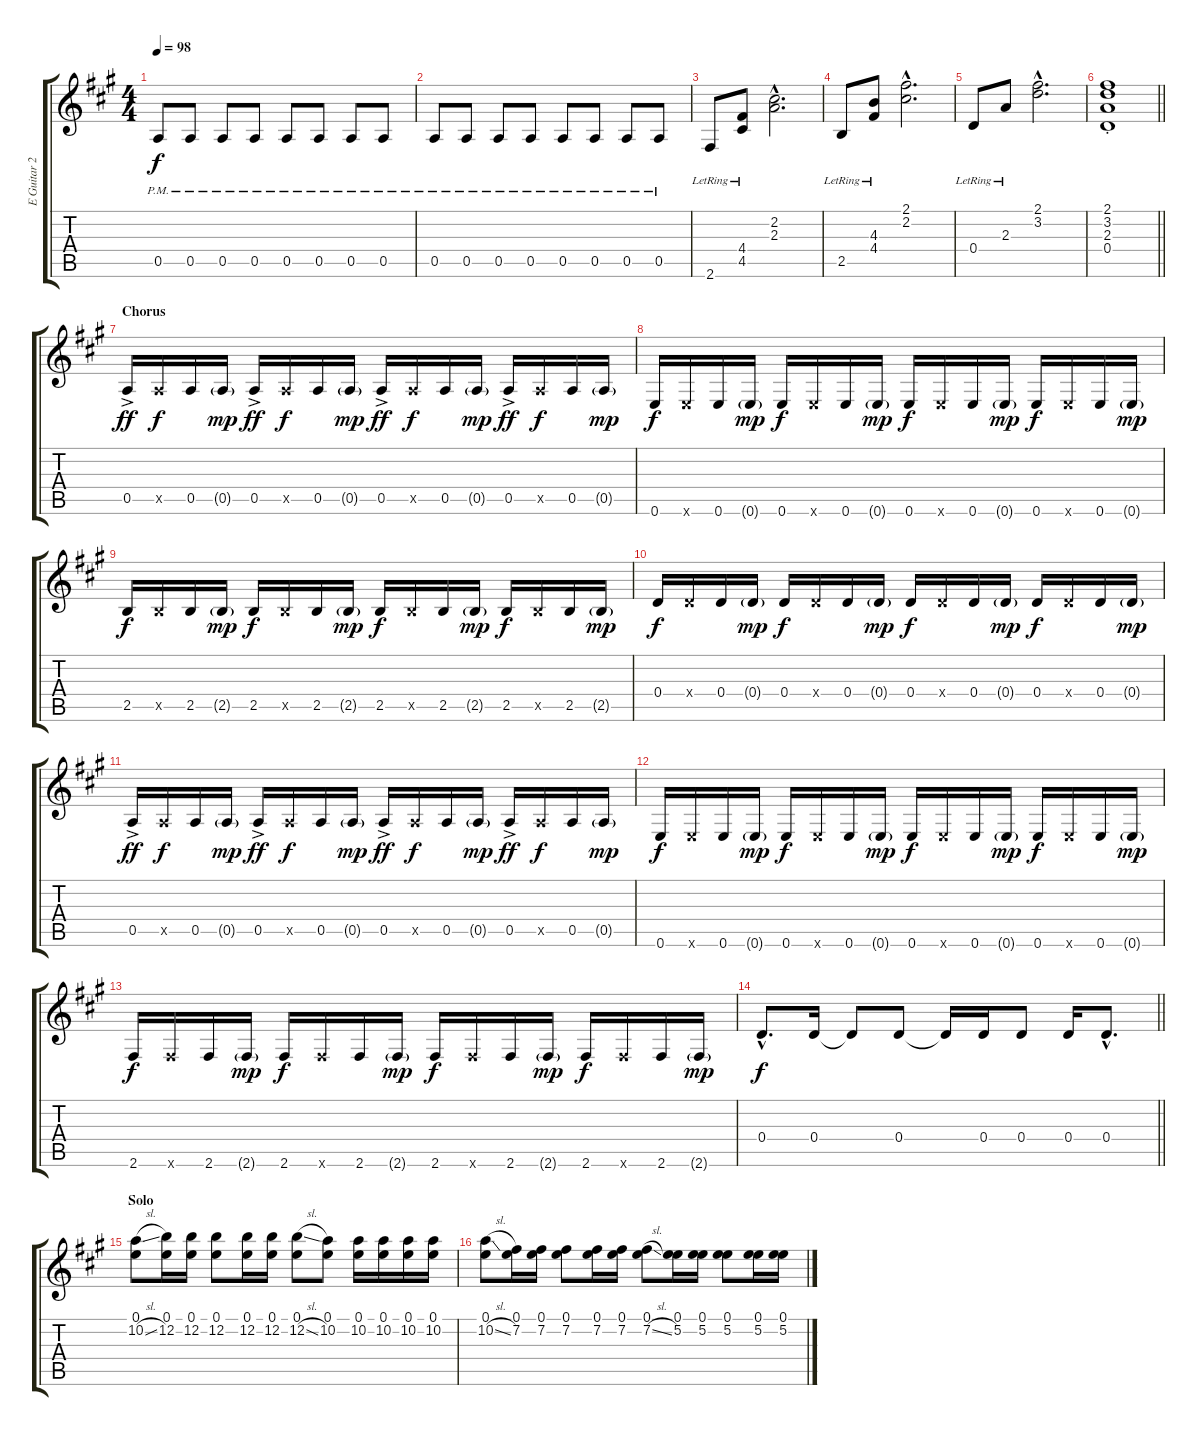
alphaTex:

\track ("E Guitar 2" "E Guitar 2") {instrument overdrivenguitar}
\staff {score tabs}
\tuning (E4 B3 G3 D3 A2 E2) {hide}
\ts (4 4)
\tempo 98
\clef g2
\ks a
0.5{pm}.8{dy f} 0.5{pm}.8 0.5{pm}.8 0.5{pm}.8 0.5{pm}.8 0.5{pm}.8 0.5{pm}.8 0.5{pm}.8 |
0.5{pm}.8 0.5{pm}.8 0.5{pm}.8 0.5{pm}.8 0.5{pm}.8 0.5{pm}.8 0.5{pm}.8 0.5{pm}.8 |
2.6{lr}.8 (4.4{lr} 4.5{lr}).8 (2.2{hac} 2.3{hac}).2{d} |
2.5{lr}.8 (4.3{lr} 4.4{lr}).8 (2.1{hac} 2.2{hac}).2{d} |
0.4{lr}.8 2.3{lr}.8 (2.1{hac} 3.2{hac}).2{d} |
\barLineRight lightlight
(2.1{st} 3.2{st} 2.3{st} 0.4{st}).1 |
\section ("" "Chorus")
0.5{ac}.16{dy ff} 0.5{x}.16{dy f} 0.5.16 0.5{g}.16{dy mp} 0.5{ac}.16{dy ff} 0.5{x}.16{dy f} 0.5.16 0.5{g}.16{dy mp} 0.5{ac}.16{dy ff} 0.5{x}.16{dy f} 0.5.16 0.5{g}.16{dy mp} 0.5{ac}.16{dy ff} 0.5{x}.16{dy f} 0.5.16 0.5{g}.16{dy mp} |
0.6.16{dy f} 0.6{x}.16 0.6.16 0.6{g}.16{dy mp} 0.6.16{dy f} 0.6{x}.16 0.6.16 0.6{g}.16{dy mp} 0.6.16{dy f} 0.6{x}.16 0.6.16 0.6{g}.16{dy mp} 0.6.16{dy f} 0.6{x}.16 0.6.16 0.6{g}.16{dy mp} |
2.5.16{dy f} 2.5{x}.16 2.5.16 2.5{g}.16{dy mp} 2.5.16{dy f} 2.5{x}.16 2.5.16 2.5{g}.16{dy mp} 2.5.16{dy f} 2.5{x}.16 2.5.16 2.5{g}.16{dy mp} 2.5.16{dy f} 2.5{x}.16 2.5.16 2.5{g}.16{dy mp} |
0.4.16{dy f} 0.4{x}.16 0.4.16 0.4{g}.16{dy mp} 0.4.16{dy f} 0.4{x}.16 0.4.16 0.4{g}.16{dy mp} 0.4.16{dy f} 0.4{x}.16 0.4.16 0.4{g}.16{dy mp} 0.4.16{dy f} 0.4{x}.16 0.4.16 0.4{g}.16{dy mp} |
0.5{ac}.16{dy ff} 0.5{x}.16{dy f} 0.5.16 0.5{g}.16{dy mp} 0.5{ac}.16{dy ff} 0.5{x}.16{dy f} 0.5.16 0.5{g}.16{dy mp} 0.5{ac}.16{dy ff} 0.5{x}.16{dy f} 0.5.16 0.5{g}.16{dy mp} 0.5{ac}.16{dy ff} 0.5{x}.16{dy f} 0.5.16 0.5{g}.16{dy mp} |
0.6.16{dy f} 0.6{x}.16 0.6.16 0.6{g}.16{dy mp} 0.6.16{dy f} 0.6{x}.16 0.6.16 0.6{g}.16{dy mp} 0.6.16{dy f} 0.6{x}.16 0.6.16 0.6{g}.16{dy mp} 0.6.16{dy f} 0.6{x}.16 0.6.16 0.6{g}.16{dy mp} |
2.6.16{dy f} 2.6{x}.16 2.6.16 2.6{g}.16{dy mp} 2.6.16{dy f} 2.6{x}.16 2.6.16 2.6{g}.16{dy mp} 2.6.16{dy f} 2.6{x}.16 2.6.16 2.6{g}.16{dy mp} 2.6.16{dy f} 2.6{x}.16 2.6.16 2.6{g}.16{dy mp} |
\barLineRight lightlight
0.4{hac}.8{d dy f} 0.4.16 0.4{t}.8 0.4.8 0.4{t}.16 0.4.16 0.4.8 0.4.16 0.4{hac}.8{d} |
\section ("" "Solo")
(0.1 10.2{sl}).8 (0.1 12.2).16 (0.1 12.2).16 (0.1 12.2).8 (0.1 12.2).16 (0.1 12.2).16 (0.1 12.2{sl}).8 (0.1 10.2).8 (0.1 10.2).16 (0.1 10.2).16 (0.1 10.2).16 (0.1 10.2).16 |
(0.1 10.2{sl}).8 (0.1 7.2).16 (0.1 7.2).16 (0.1 7.2).8 (0.1 7.2).16 (0.1 7.2).16 (0.1 7.2{sl}).8 (0.1 5.2).16 (0.1 5.2).16 (0.1 5.2).8 (0.1 5.2).16 (0.1 5.2).16
